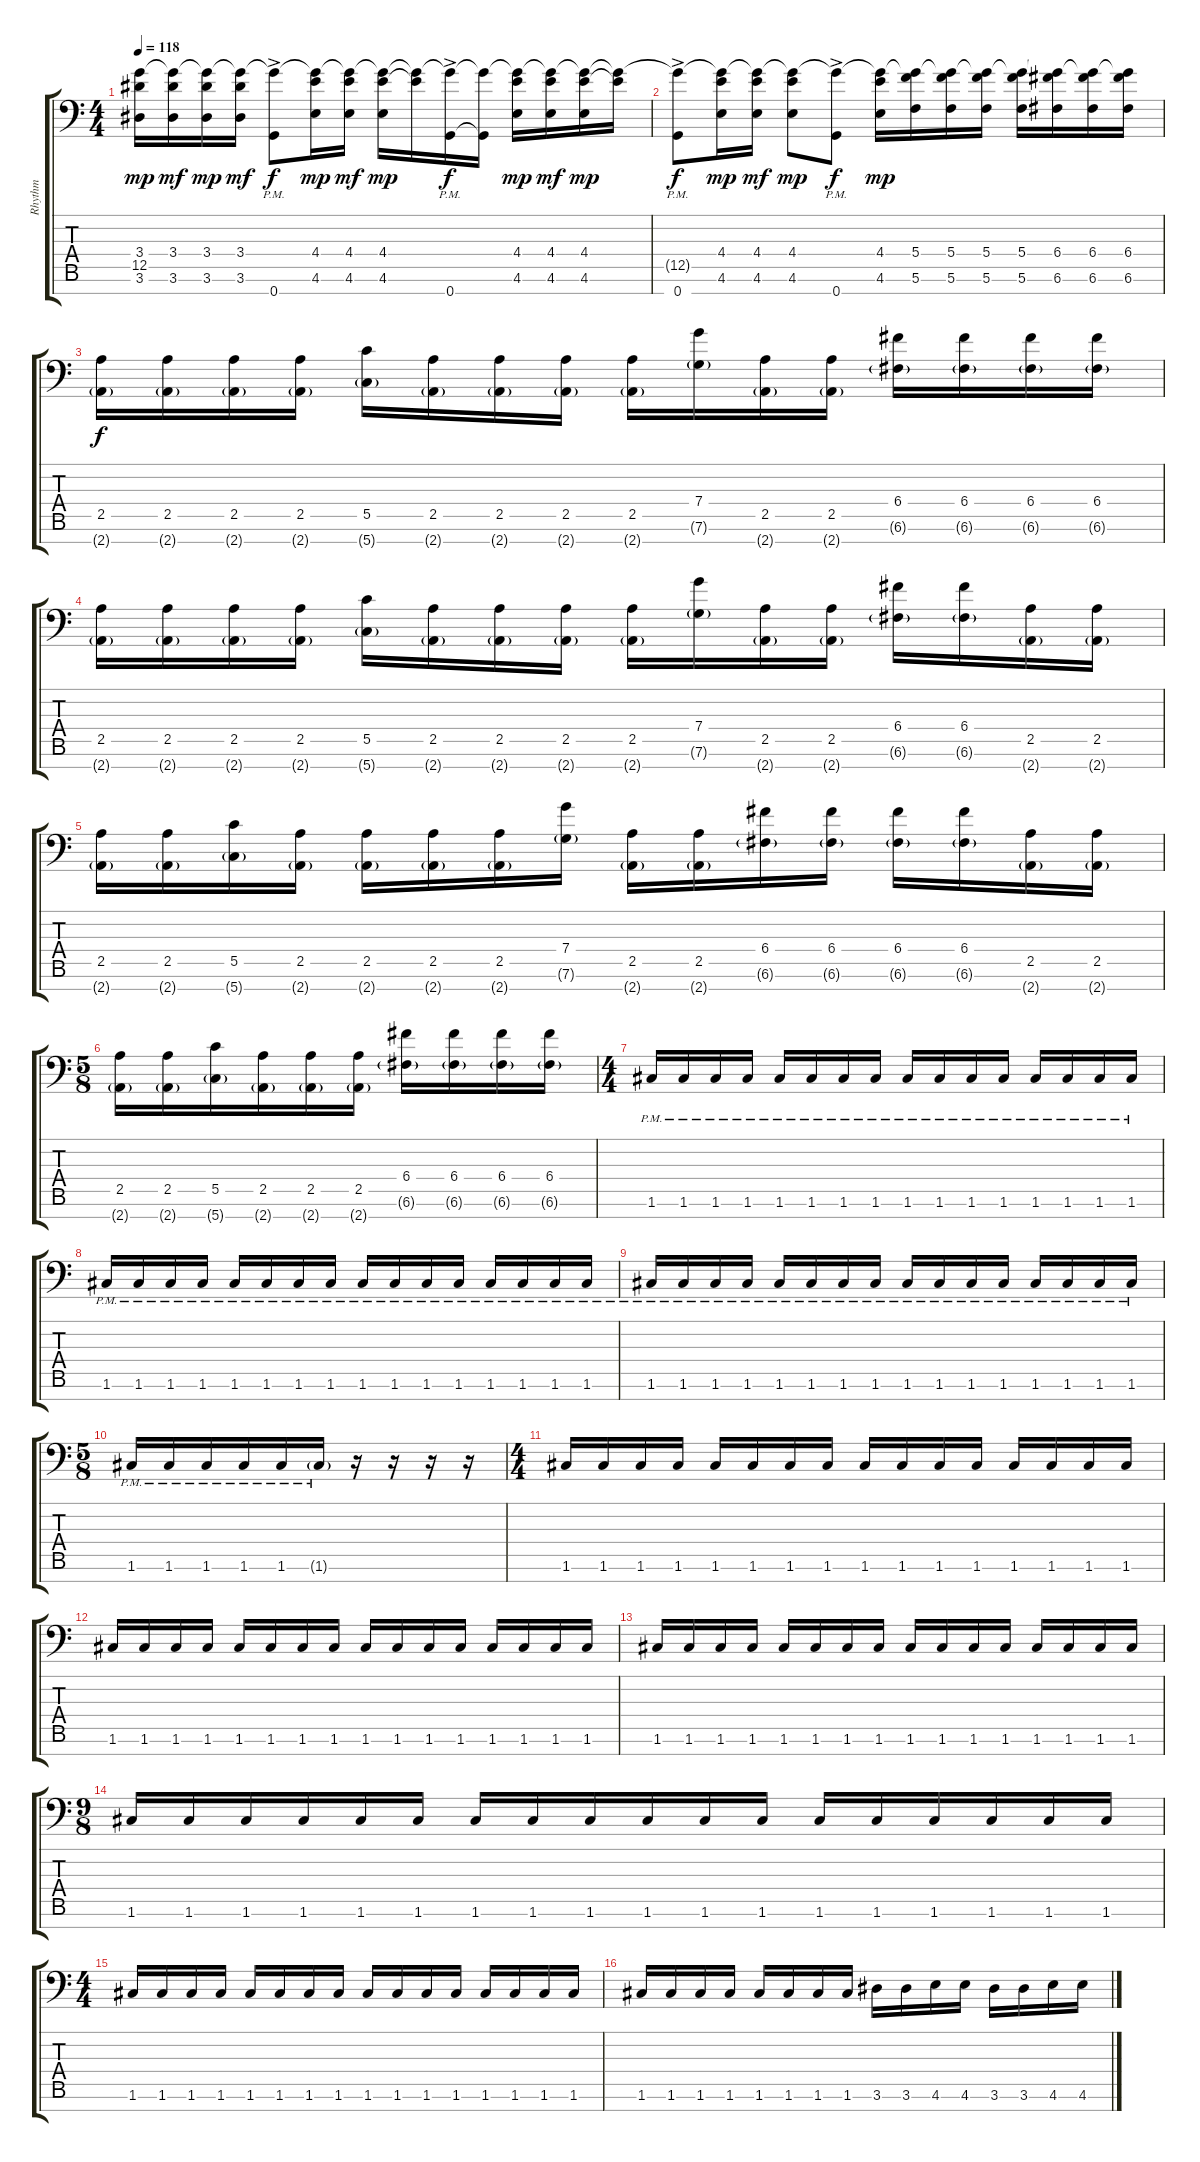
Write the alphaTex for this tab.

\track ("Rhythm" "Rhythm") {instrument distortionguitar}
\staff {score tabs}
\tuning (E4 C4 G3 C3 G2 C2 G1) {hide}
\ts (4 4)
\tempo 118
\clef f4
\ks c
(3.4 12.5{t} 3.6).16{dy mp} (3.4 12.5{t} 3.6).16{dy mf} (3.4 12.5{t} 3.6).16{dy mp} (3.4 12.5{t} 3.6).16{dy mf} (12.5{t} 0.7{ac pm}).8{dy f} (4.4 12.5{t} 4.6).16{dy mp} (4.4 12.5{t} 4.6).16{dy mf} (4.4 12.5{t} 4.6).16{dy mp} (4.4{t} 12.5{t}).16 (12.5{t} 0.7{ac pm}).16{dy f} (12.5{t} 0.7{t}).16 (4.4 12.5{t} 4.6).16{dy mp} (4.4 12.5{t} 4.6).16{dy mf} (4.4 12.5{t} 4.6).16{dy mp} (4.4{t} 12.5{t}).16 |
(12.5{t} 0.7{ac pm}).8{dy f} (4.4 12.5{t} 4.6).16{dy mp} (4.4 12.5{t} 4.6).16{dy mf} (4.4 12.5{t} 4.6).8{dy mp} (12.5{t} 0.7{ac pm}).8{dy f} (4.4 12.5{t} 4.6).16{dy mp} (5.4 12.5{t} 5.6).16 (5.4 12.5{t} 5.6).16 (5.4 12.5{t} 5.6).16 (5.4 12.5{t} 5.6).16 (6.4 12.5{t} 6.6).16 (6.4 12.5{t} 6.6).16 (6.4 12.5{t} 6.6).16 |
(2.5 2.7{g}).16{dy f} (2.5 2.7{g}).16 (2.5 2.7{g}).16 (2.5 2.7{g}).16 (5.5 5.7{g}).16 (2.5 2.7{g}).16 (2.5 2.7{g}).16 (2.5 2.7{g}).16 (2.5 2.7{g}).16 (7.4 7.6{g}).16 (2.5 2.7{g}).16 (2.5 2.7{g}).16 (6.4 6.6{g}).16 (6.4 6.6{g}).16 (6.4 6.6{g}).16 (6.4 6.6{g}).16 |
(2.5 2.7{g}).16 (2.5 2.7{g}).16 (2.5 2.7{g}).16 (2.5 2.7{g}).16 (5.5 5.7{g}).16 (2.5 2.7{g}).16 (2.5 2.7{g}).16 (2.5 2.7{g}).16 (2.5 2.7{g}).16 (7.4 7.6{g}).16 (2.5 2.7{g}).16 (2.5 2.7{g}).16 (6.4 6.6{g}).16 (6.4 6.6{g}).16 (2.5 2.7{g}).16 (2.5 2.7{g}).16 |
(2.5 2.7{g}).16 (2.5 2.7{g}).16 (5.5 5.7{g}).16 (2.5 2.7{g}).16 (2.5 2.7{g}).16 (2.5 2.7{g}).16 (2.5 2.7{g}).16 (7.4 7.6{g}).16 (2.5 2.7{g}).16 (2.5 2.7{g}).16 (6.4 6.6{g}).16 (6.4 6.6{g}).16 (6.4 6.6{g}).16 (6.4 6.6{g}).16 (2.5 2.7{g}).16 (2.5 2.7{g}).16 |
\ts (5 8)
(2.5 2.7{g}).16 (2.5 2.7{g}).16 (5.5 5.7{g}).16 (2.5 2.7{g}).16 (2.5 2.7{g}).16 (2.5 2.7{g}).16 (6.4 6.6{g}).16 (6.4 6.6{g}).16 (6.4 6.6{g}).16 (6.4 6.6{g}).16 |
\ts (4 4)
1.6{pm}.16 1.6{pm}.16 1.6{pm}.16 1.6{pm}.16 1.6{pm}.16 1.6{pm}.16 1.6{pm}.16 1.6{pm}.16 1.6{pm}.16 1.6{pm}.16 1.6{pm}.16 1.6{pm}.16 1.6{pm}.16 1.6{pm}.16 1.6{pm}.16 1.6{pm}.16 |
1.6{pm}.16 1.6{pm}.16 1.6{pm}.16 1.6{pm}.16 1.6{pm}.16 1.6{pm}.16 1.6{pm}.16 1.6{pm}.16 1.6{pm}.16 1.6{pm}.16 1.6{pm}.16 1.6{pm}.16 1.6{pm}.16 1.6{pm}.16 1.6{pm}.16 1.6{pm}.16 |
1.6{pm}.16 1.6{pm}.16 1.6{pm}.16 1.6{pm}.16 1.6{pm}.16 1.6{pm}.16 1.6{pm}.16 1.6{pm}.16 1.6{pm}.16 1.6{pm}.16 1.6{pm}.16 1.6{pm}.16 1.6{pm}.16 1.6{pm}.16 1.6{pm}.16 1.6{pm}.16 |
\ts (5 8)
1.6{pm}.16 1.6{pm}.16 1.6{pm}.16 1.6{pm}.16 1.6{pm}.16 1.6{g pm}.16 r.16 r.16 r.16 r.16 |
\ts (4 4)
1.6.16 1.6.16 1.6.16 1.6.16 1.6.16 1.6.16 1.6.16 1.6.16 1.6.16 1.6.16 1.6.16 1.6.16 1.6.16 1.6.16 1.6.16 1.6.16 |
1.6.16 1.6.16 1.6.16 1.6.16 1.6.16 1.6.16 1.6.16 1.6.16 1.6.16 1.6.16 1.6.16 1.6.16 1.6.16 1.6.16 1.6.16 1.6.16 |
1.6.16 1.6.16 1.6.16 1.6.16 1.6.16 1.6.16 1.6.16 1.6.16 1.6.16 1.6.16 1.6.16 1.6.16 1.6.16 1.6.16 1.6.16 1.6.16 |
\ts (9 8)
1.6.16 1.6.16 1.6.16 1.6.16 1.6.16 1.6.16 1.6.16 1.6.16 1.6.16 1.6.16 1.6.16 1.6.16 1.6.16 1.6.16 1.6.16 1.6.16 1.6.16 1.6.16 |
\ts (4 4)
1.6.16 1.6.16 1.6.16 1.6.16 1.6.16 1.6.16 1.6.16 1.6.16 1.6.16 1.6.16 1.6.16 1.6.16 1.6.16 1.6.16 1.6.16 1.6.16 |
1.6.16 1.6.16 1.6.16 1.6.16 1.6.16 1.6.16 1.6.16 1.6.16 3.6.16 3.6.16 4.6.16 4.6.16 3.6.16 3.6.16 4.6.16 4.6.16
